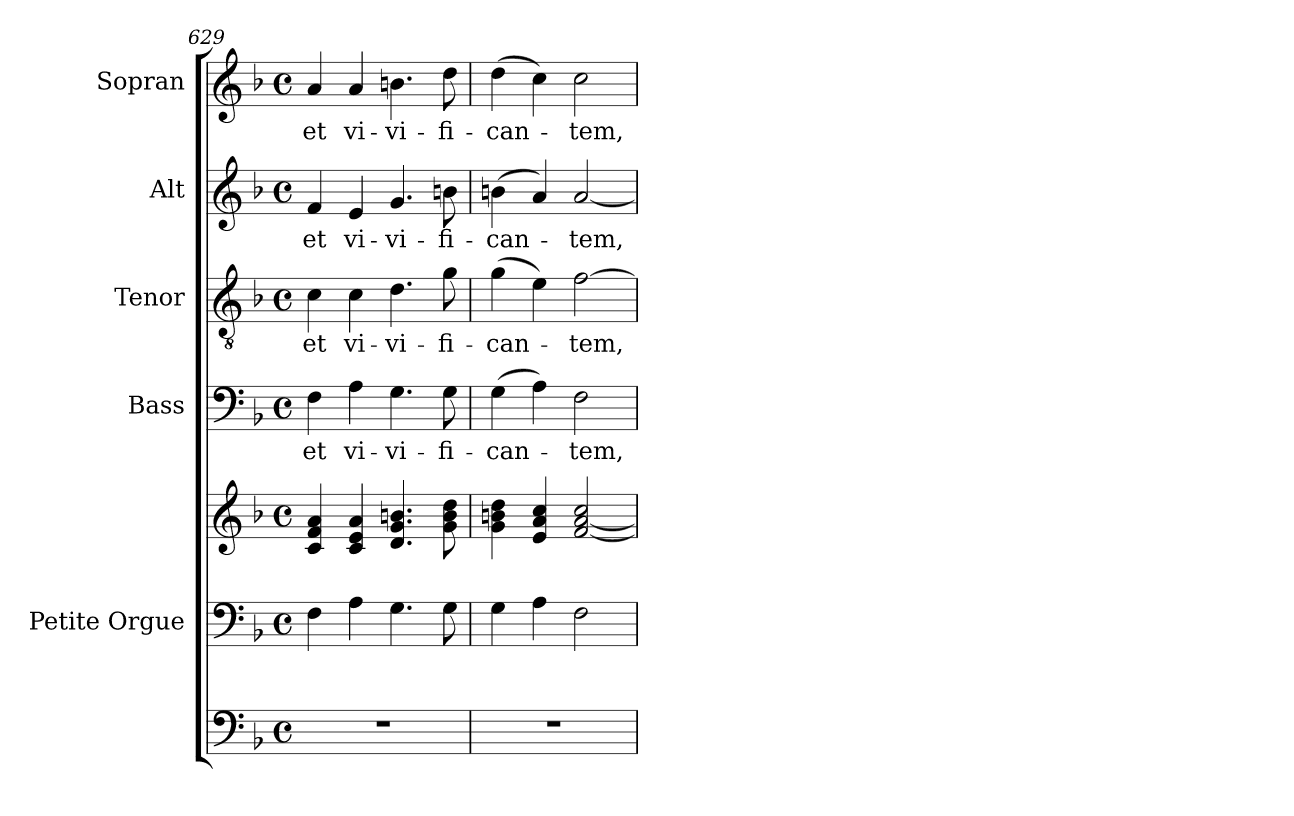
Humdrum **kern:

**kern	**kern	**kern	**kern	**text	**kern	**text	**kern	**text	**kern	**text
*part6	*part5	*part5	*part4	*part4	*part3	*part3	*part2	*part2	*part1	*part1
*staff7	*staff6	*staff5	*staff4	*staff4	*staff3	*staff3	*staff2	*staff2	*staff1	*staff1
*	*I"Petite Orgue	*	*I"Bass	*	*I"Tenor	*	*I"Alt	*	*I"Sopran	*
*	*I'Org. 1	*	*I'B.	*	*I'T.	*	*I'A.	*	*I'S.	*
!!LO:LB:g=z
*clefF4	*clefF4	*clefG2	*clefF4	*	*clefGv2	*	*clefG2	*	*clefG2	*
*k[b-]	*k[b-]	*k[b-]	*k[b-]	*	*k[b-]	*	*k[b-]	*	*k[b-]	*
*F:	*F:	*F:	*F:	*	*F:	*	*F:	*	*F:	*
*M4/4	*M4/4	*M4/4	*M4/4	*	*M4/4	*	*M4/4	*	*M4/4	*
*met(c)	*met(c)	*met(c)	*met(c)	*	*met(c)	*	*met(c)	*	*met(c)	*
=629	=629	=629	=629	=629	=629	=629	=629	=629	=629	=629
!	!	!	!	!LO:LY:b	!	!LO:LY:b	!	!LO:LY:b	!	!LO:LY:b
1r	4F\	4c/ 4f/ 4a/	4F\	et	4c\	et	4f/	et	4a/	et
!	!	!	!	!LO:LY:b	!	!LO:LY:b	!	!LO:LY:b	!	!LO:LY:b
.	4A\	4c/ 4e/ 4a/	4A\	vi-	4c\	vi-	4e/	vi-	4a/	vi-
!	!	!	!	!LO:LY:b	!	!LO:LY:b	!	!LO:LY:b	!	!LO:LY:b
.	4.G\	4.d/ 4.g/ 4.bn/	4.G\	-vi-	4.d\	-vi-	4.g/	-vi-	4.bn\	-vi-
!	!	!	!	!LO:LY:b	!	!LO:LY:b	!	!LO:LY:b	!	!LO:LY:b
.	8G\	8g\ 8b\ 8dd\	8G\	-fi-	8g\	-fi-	8bn\	-fi-	8dd\	-fi-
=630	=630	=630	=630	=630	=630	=630	=630	=630	=630	=630
!	!	!	!	!LO:LY:b	!	!LO:LY:b	!	!LO:LY:b	!	!LO:LY:b
1r	4G\	4g\ 4bn\ 4dd\	(>4G\	-can-	(>4g\	-can-	(>4bn\	-can-	(>4dd\	-can-
.	4A\	4e/ 4a/ 4cc/	4A\)	.	4e\)	.	4a/)	.	4cc\)	.
!	!	!	!	!LO:LY:b	!	!LO:LY:b	!	!LO:LY:b	!	!LO:LY:b
.	2F\	[2f/ [2a/ 2cc/	2F\	-tem,	[2f\	-tem,	[2a/	-tem,	2cc\	-tem,
=	=	=	=	=	=	=	=	=	=	=
*-	*-	*-	*-	*-	*-	*-	*-	*-	*-	*-
